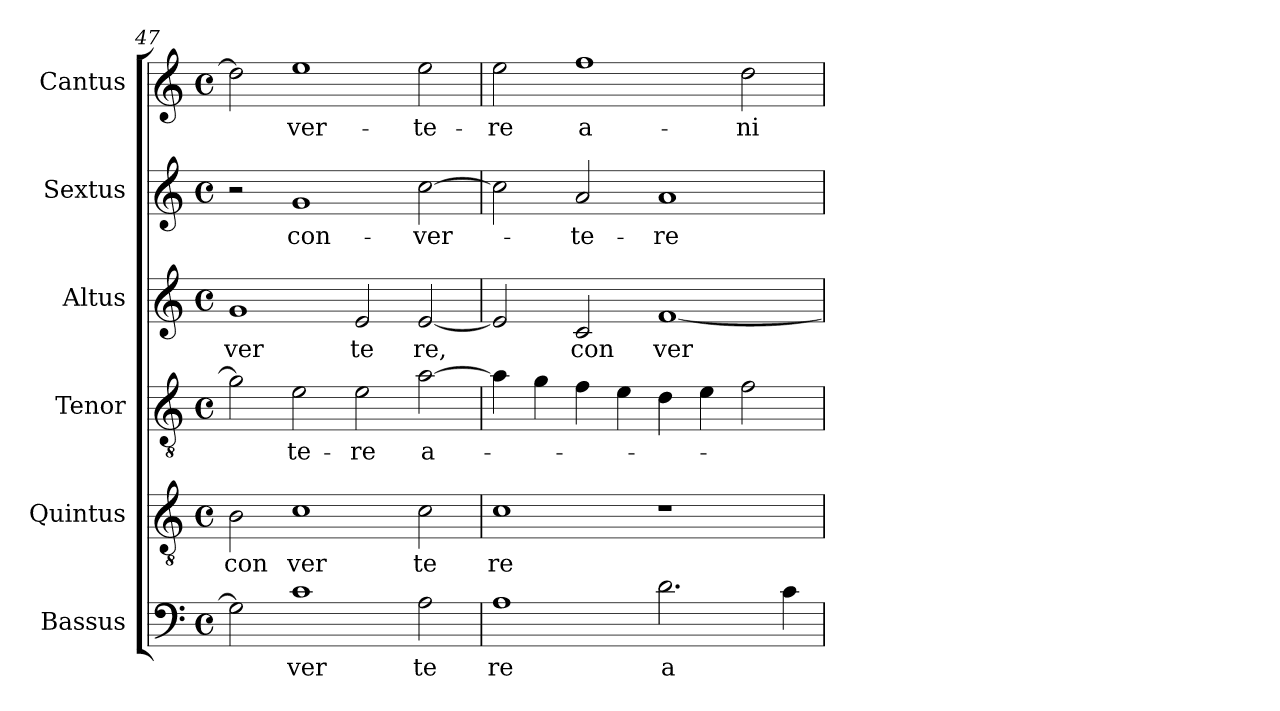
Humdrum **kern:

**kern	**text	**kern	**text	**kern	**text	**kern	**text	**kern	**text	**kern	**text
*part6	*part6	*part5	*part5	*part4	*part4	*part3	*part3	*part2	*part2	*part1	*part1
*staff6	*staff6	*staff5	*staff5	*staff4	*staff4	*staff3	*staff3	*staff2	*staff2	*staff1	*staff1
*I"Bassus	*	*I"Quintus	*	*I"Tenor	*	*I"Altus	*	*I"Sextus	*	*I"Cantus	*
*clefF4	*	*clefGv2	*	*clefGv2	*	*clefG2	*	*clefG2	*	*clefG2	*
*M4/4	*	*M4/4	*	*M4/4	*	*M4/4	*	*M4/4	*	*M4/4	*
*met(c)	*	*met(c)	*	*met(c)	*	*met(c)	*	*met(c)	*	*met(c)	*
=47	=47	=47	=47	=47	=47	=47	=47	=47	=47	=47	=47
!	!	!	!LO:LY:b:cj	!	!	!	!LO:LY:b:cj	!	!	!	!
2G\]	.	2B\	con	2g\]	.	1g	ver	2r	.	2dd\]	.
!	!LO:LY:b:cj	!	!LO:LY:b:cj	!	!LO:LY:b:cj	!	!	!	!LO:LY:b:cj	!	!LO:LY:b:cj
1c	ver	1c	ver	2e\	-te-	.	.	1g	con-	1ee	-ver-
!	!	!	!	!	!LO:LY:b:cj	!	!LO:LY:b:cj	!	!	!	!
.	.	.	.	2e\	-re	2e/	te	.	.	.	.
!	!LO:LY:b:cj	!	!LO:LY:b:cj	!	!LO:LY:b:cj	!	!LO:LY:b:cj	!	!LO:LY:b	!	!LO:LY:b:cj
2A\	te	2c\	te	[>2a\	a-	[<2e/	re,	[>2cc\	-ver-	2ee\	-te-
=48	=48	=48	=48	=48	=48	=48	=48	=48	=48	=48	=48
!	!LO:LY:b:cj	!	!LO:LY:b:cj	!	!	!	!	!	!	!	!LO:LY:b:cj
1A	re	1c	re	4a\]	.	2e/]	.	2cc\]	.	2ee\	-re
.	.	.	.	4g\	.	.	.	.	.	.	.
!	!	!	!	!	!	!	!LO:LY:b:cj	!	!LO:LY:b:cj	!	!LO:LY:b:cj
.	.	.	.	4f\	.	2c/	con	2a/	-te-	1ff	a-
.	.	.	.	4e\	.	.	.	.	.	.	.
!	!LO:LY:b:cj	!	!	!	!	!	!LO:LY:b:cj	!	!LO:LY:b:cj	!	!
2.d\	a	1r	.	4d\	.	[>1f	ver	1a	-re	.	.
.	.	.	.	4e\	.	.	.	.	.	.	.
!	!	!	!	!	!	!	!	!	!	!	!LO:LY:b:cj
.	.	.	.	2f\	.	.	.	.	.	2dd\	-ni-
4c\	.	.	.	.	.	.	.	.	.	.	.
=	=	=	=	=	=	=	=	=	=	=	=
*-	*-	*-	*-	*-	*-	*-	*-	*-	*-	*-	*-
